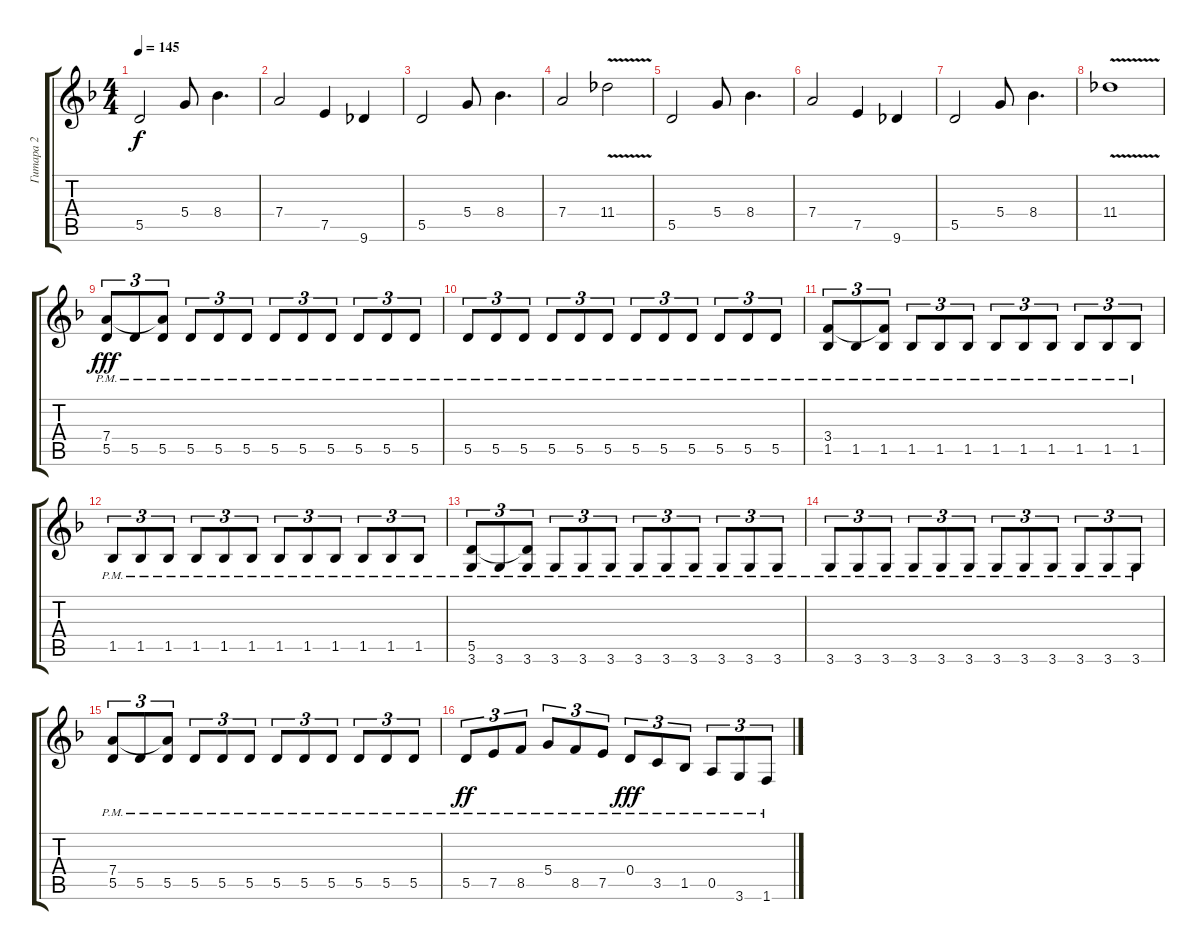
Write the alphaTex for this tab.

\track ("Гитара 2" "Гитара 2") {instrument distortionguitar}
\staff {score tabs}
\tuning (E4 B3 G3 D3 A2 E2) {hide}
\ts (4 4)
\tempo 145
\clef g2
\ks dminor
5.5.2{dy f} 5.4.8 8.4.4{d} |
7.4.2 7.5.4 9.6.4 |
5.5.2 5.4.8 8.4.4{d} |
7.4.2 11.4{v}.2 |
5.5.2 5.4.8 8.4.4{d} |
7.4.2 7.5.4 9.6.4 |
5.5.2 5.4.8 8.4.4{d} |
11.4{v}.1 |
(7.4{pm} 5.5{pm}).8{tu (3 2) dy fff} 5.5{pm}.8{tu (3 2)} (7.4{t} 5.5{pm}).8{tu (3 2)} 5.5{pm}.8{tu (3 2)} 5.5{pm}.8{tu (3 2)} 5.5{pm}.8{tu (3 2)} 5.5{pm}.8{tu (3 2)} 5.5{pm}.8{tu (3 2)} 5.5{pm}.8{tu (3 2)} 5.5{pm}.8{tu (3 2)} 5.5{pm}.8{tu (3 2)} 5.5{pm}.8{tu (3 2)} |
5.5{pm}.8{tu (3 2)} 5.5{pm}.8{tu (3 2)} 5.5{pm}.8{tu (3 2)} 5.5{pm}.8{tu (3 2)} 5.5{pm}.8{tu (3 2)} 5.5{pm}.8{tu (3 2)} 5.5{pm}.8{tu (3 2)} 5.5{pm}.8{tu (3 2)} 5.5{pm}.8{tu (3 2)} 5.5{pm}.8{tu (3 2)} 5.5{pm}.8{tu (3 2)} 5.5{pm}.8{tu (3 2)} |
(3.4{pm} 1.5{pm}).8{tu (3 2)} 1.5{pm}.8{tu (3 2)} (3.4{t} 1.5{pm}).8{tu (3 2)} 1.5{pm}.8{tu (3 2)} 1.5{pm}.8{tu (3 2)} 1.5{pm}.8{tu (3 2)} 1.5{pm}.8{tu (3 2)} 1.5{pm}.8{tu (3 2)} 1.5{pm}.8{tu (3 2)} 1.5{pm}.8{tu (3 2)} 1.5{pm}.8{tu (3 2)} 1.5{pm}.8{tu (3 2)} |
1.5{pm}.8{tu (3 2)} 1.5{pm}.8{tu (3 2)} 1.5{pm}.8{tu (3 2)} 1.5{pm}.8{tu (3 2)} 1.5{pm}.8{tu (3 2)} 1.5{pm}.8{tu (3 2)} 1.5{pm}.8{tu (3 2)} 1.5{pm}.8{tu (3 2)} 1.5{pm}.8{tu (3 2)} 1.5{pm}.8{tu (3 2)} 1.5{pm}.8{tu (3 2)} 1.5{pm}.8{tu (3 2)} |
(5.5{pm} 3.6{pm}).8{tu (3 2)} 3.6{pm}.8{tu (3 2)} (5.5{t} 3.6{pm}).8{tu (3 2)} 3.6{pm}.8{tu (3 2)} 3.6{pm}.8{tu (3 2)} 3.6{pm}.8{tu (3 2)} 3.6{pm}.8{tu (3 2)} 3.6{pm}.8{tu (3 2)} 3.6{pm}.8{tu (3 2)} 3.6{pm}.8{tu (3 2)} 3.6{pm}.8{tu (3 2)} 3.6{pm}.8{tu (3 2)} |
3.6{pm}.8{tu (3 2)} 3.6{pm}.8{tu (3 2)} 3.6{pm}.8{tu (3 2)} 3.6{pm}.8{tu (3 2)} 3.6{pm}.8{tu (3 2)} 3.6{pm}.8{tu (3 2)} 3.6{pm}.8{tu (3 2)} 3.6{pm}.8{tu (3 2)} 3.6{pm}.8{tu (3 2)} 3.6{pm}.8{tu (3 2)} 3.6{pm}.8{tu (3 2)} 3.6{pm}.8{tu (3 2)} |
(7.4{pm} 5.5{pm}).8{tu (3 2)} 5.5{pm}.8{tu (3 2)} (7.4{t} 5.5{pm}).8{tu (3 2)} 5.5{pm}.8{tu (3 2)} 5.5{pm}.8{tu (3 2)} 5.5{pm}.8{tu (3 2)} 5.5{pm}.8{tu (3 2)} 5.5{pm}.8{tu (3 2)} 5.5{pm}.8{tu (3 2)} 5.5{pm}.8{tu (3 2)} 5.5{pm}.8{tu (3 2)} 5.5{pm}.8{tu (3 2)} |
5.5{pm}.8{tu (3 2) dy ff} 7.5{pm}.8{tu (3 2)} 8.5{pm}.8{tu (3 2)} 5.4{pm}.8{tu (3 2)} 8.5{pm}.8{tu (3 2)} 7.5{pm}.8{tu (3 2)} 0.4{pm}.8{tu (3 2) dy fff} 3.5{pm}.8{tu (3 2)} 1.5{pm}.8{tu (3 2)} 0.5{pm}.8{tu (3 2)} 3.6{pm}.8{tu (3 2)} 1.6{pm}.8{tu (3 2)}
